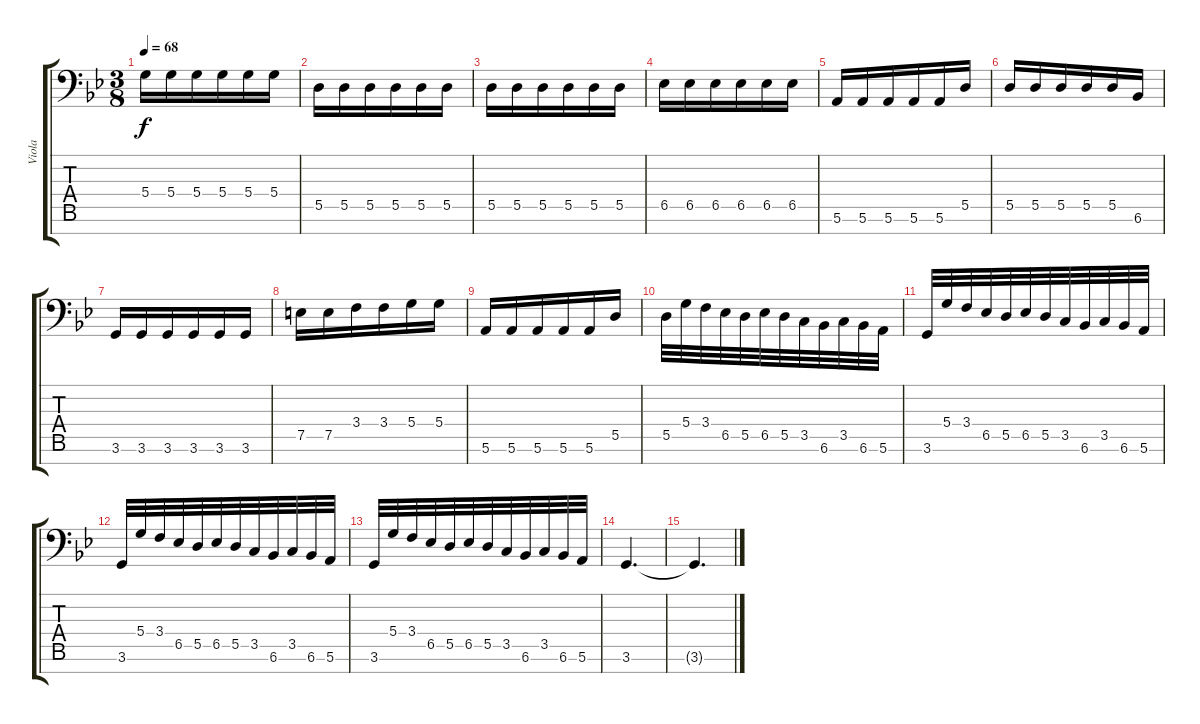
\track ("Viola" "Viola") {instrument viola}
\staff {score tabs}
\tuning (E4 B3 G3 D3 A2 E2 A1) {hide}
\ts (3 8)
\tempo 68
\clef f4
\ks bb
5.4.16{dy f} 5.4.16 5.4.16 5.4.16 5.4.16 5.4.16 |
5.5.16 5.5.16 5.5.16 5.5.16 5.5.16 5.5.16 |
5.5.16 5.5.16 5.5.16 5.5.16 5.5.16 5.5.16 |
6.5.16 6.5.16 6.5.16 6.5.16 6.5.16 6.5.16 |
5.6.16 5.6.16 5.6.16 5.6.16 5.6.16 5.5.16 |
5.5.16 5.5.16 5.5.16 5.5.16 5.5.16 6.6.16 |
3.6.16 3.6.16 3.6.16 3.6.16 3.6.16 3.6.16 |
7.5.16 7.5.16 3.4.16 3.4.16 5.4.16 5.4.16 |
5.6.16 5.6.16 5.6.16 5.6.16 5.6.16 5.5.16 |
5.5.32 5.4.32 3.4.32 6.5.32 5.5.32 6.5.32 5.5.32 3.5.32 6.6.32 3.5.32 6.6.32 5.6.32 |
3.6.32 5.4.32 3.4.32 6.5.32 5.5.32 6.5.32 5.5.32 3.5.32 6.6.32 3.5.32 6.6.32 5.6.32 |
3.6.32 5.4.32 3.4.32 6.5.32 5.5.32 6.5.32 5.5.32 3.5.32 6.6.32 3.5.32 6.6.32 5.6.32 |
3.6.32 5.4.32 3.4.32 6.5.32 5.5.32 6.5.32 5.5.32 3.5.32 6.6.32 3.5.32 6.6.32 5.6.32 |
3.6.4{d} |
3.6{t}.4{d}
